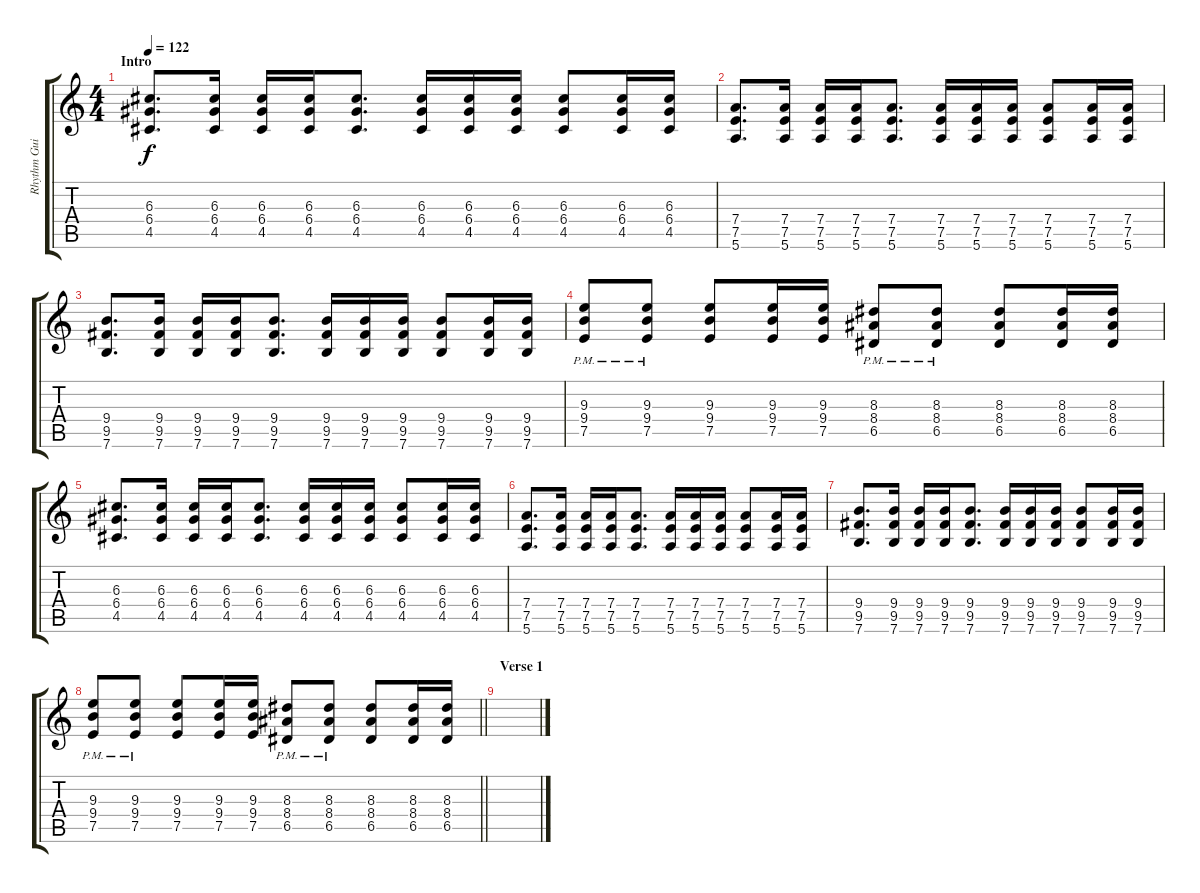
\track ("Rhythm Guitar" "Rhythm Gui") {instrument electricguitarclean}
\staff {score tabs}
\tuning (E4 B3 G3 D3 A2 E2) {hide}
\ts (4 4)
\section ("" "Intro")
\tempo 122
\clef g2
\ks c
(6.3 6.4 4.5).8{d dy f instrument electricguitarclean} (6.3 6.4 4.5).16 (6.3 6.4 4.5).16 (6.3 6.4 4.5).16 (6.3 6.4 4.5).8{d} (6.3 6.4 4.5).16 (6.3 6.4 4.5).16 (6.3 6.4 4.5).16 (6.3 6.4 4.5).8 (6.3 6.4 4.5).16 (6.3 6.4 4.5).16 |
(7.4 7.5 5.6).8{d} (7.4 7.5 5.6).16 (7.4 7.5 5.6).16 (7.4 7.5 5.6).16 (7.4 7.5 5.6).8{d} (7.4 7.5 5.6).16 (7.4 7.5 5.6).16 (7.4 7.5 5.6).16 (7.4 7.5 5.6).8 (7.4 7.5 5.6).16 (7.4 7.5 5.6).16 |
(9.4 9.5 7.6).8{d} (9.4 9.5 7.6).16 (9.4 9.5 7.6).16 (9.4 9.5 7.6).16 (9.4 9.5 7.6).8{d} (9.4 9.5 7.6).16 (9.4 9.5 7.6).16 (9.4 9.5 7.6).16 (9.4 9.5 7.6).8 (9.4 9.5 7.6).16 (9.4 9.5 7.6).16 |
(9.3{pm} 9.4 7.5).8 (9.3{pm} 9.4 7.5).8 (9.3 9.4 7.5).8 (9.3 9.4 7.5).16 (9.3 9.4 7.5).16 (8.3{pm} 8.4 6.5).8 (8.3{pm} 8.4 6.5).8 (8.3 8.4 6.5).8 (8.3 8.4 6.5).16 (8.3 8.4 6.5).16 |
(6.3 6.4 4.5).8{d} (6.3 6.4 4.5).16 (6.3 6.4 4.5).16 (6.3 6.4 4.5).16 (6.3 6.4 4.5).8{d} (6.3 6.4 4.5).16 (6.3 6.4 4.5).16 (6.3 6.4 4.5).16 (6.3 6.4 4.5).8 (6.3 6.4 4.5).16 (6.3 6.4 4.5).16 |
(7.4 7.5 5.6).8{d} (7.4 7.5 5.6).16 (7.4 7.5 5.6).16 (7.4 7.5 5.6).16 (7.4 7.5 5.6).8{d} (7.4 7.5 5.6).16 (7.4 7.5 5.6).16 (7.4 7.5 5.6).16 (7.4 7.5 5.6).8 (7.4 7.5 5.6).16 (7.4 7.5 5.6).16 |
(9.4 9.5 7.6).8{d} (9.4 9.5 7.6).16 (9.4 9.5 7.6).16 (9.4 9.5 7.6).16 (9.4 9.5 7.6).8{d} (9.4 9.5 7.6).16 (9.4 9.5 7.6).16 (9.4 9.5 7.6).16 (9.4 9.5 7.6).8 (9.4 9.5 7.6).16 (9.4 9.5 7.6).16 |
\barLineRight lightlight
(9.3{pm} 9.4 7.5).8 (9.3{pm} 9.4 7.5).8 (9.3 9.4 7.5).8 (9.3 9.4 7.5).16 (9.3 9.4 7.5).16 (8.3{pm} 8.4 6.5).8 (8.3{pm} 8.4 6.5).8 (8.3 8.4 6.5).8 (8.3 8.4 6.5).16 (8.3 8.4 6.5).16 |
\section ("" "Verse 1")
